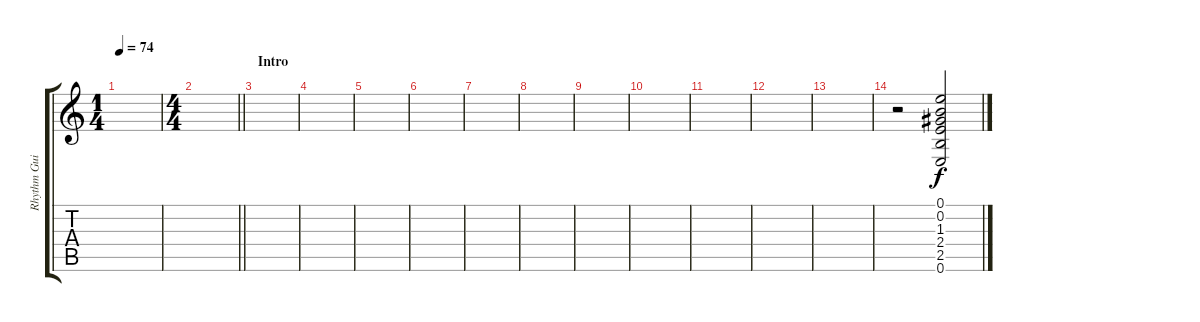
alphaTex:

\track ("Rhythm Guitar" "Rhythm Gui") {instrument overdrivenguitar}
\staff {score tabs}
\tuning (E4 B3 G3 D3 A2 E2) {hide}
\ts (1 4)
\tempo 74
\clef g2
\ks c
|
\ts (4 4)
\barLineRight lightlight
|
\section ("" "Intro")
|
|
|
|
|
|
|
|
|
|
|
r.2{volume 0 balance 8} (0.1 0.2 1.3 2.4 2.5 0.6).2{volume 13 balance 13}
